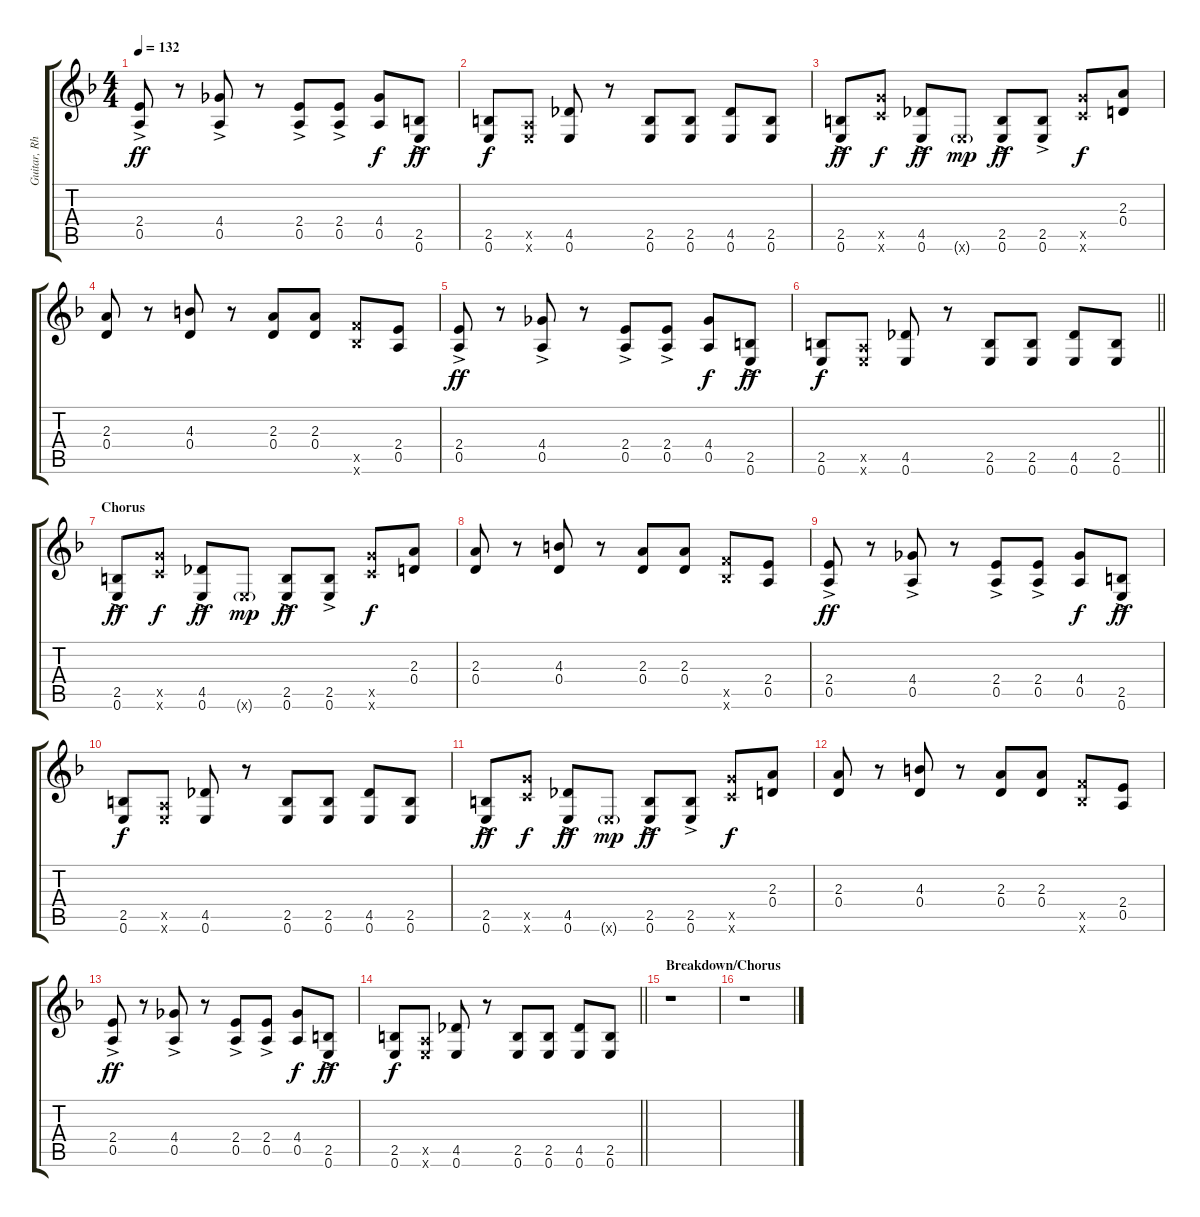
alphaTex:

\track ("Guitar, Rhythm" "Guitar, Rh") {instrument overdrivenguitar}
\staff {score tabs}
\tuning (E4 B3 G3 D3 A2 E2) {hide}
\ts (4 4)
\tempo 132
\clef g2
\ks f
(2.4{ac} 0.5{ac}).8{dy ff} r.8 (4.4{ac} 0.5{ac}).8 r.8 (2.4{ac} 0.5{ac}).8 (2.4{ac} 0.5{ac}).8 (4.4 0.5).8{dy f} (2.5{ac} 0.6{ac}).8{dy ff} |
(2.5 0.6).8{dy f} (0.5{x} 0.6{x}).8 (4.5 0.6).8 r.8 (2.5 0.6).8 (2.5 0.6).8 (4.5 0.6).8 (2.5 0.6).8 |
(2.5{ac} 0.6{ac}).8{dy ff} (10.5{x} 8.6{x}).8{dy f} (4.5{ac} 0.6{ac}).8{dy ff} 0.6{g x}.8{dy mp} (2.5{ac} 0.6{ac}).8{dy ff} (2.5{ac} 0.6{ac}).8 (10.5{x} 8.6{x}).8{dy f} (2.3 0.4).8 |
(2.3 0.4).8 r.8 (4.3 0.4).8 r.8 (2.3 0.4).8 (2.3 0.4).8 (8.5{x} 6.6{x}).8 (2.4 0.5).8 |
(2.4{ac} 0.5{ac}).8{dy ff} r.8 (4.4{ac} 0.5{ac}).8 r.8 (2.4{ac} 0.5{ac}).8 (2.4{ac} 0.5{ac}).8 (4.4 0.5).8{dy f} (2.5{ac} 0.6{ac}).8{dy ff} |
\barLineRight lightlight
(2.5 0.6).8{dy f} (0.5{x} 0.6{x}).8 (4.5 0.6).8 r.8 (2.5 0.6).8 (2.5 0.6).8 (4.5 0.6).8 (2.5 0.6).8 |
\section ("" "Chorus")
(2.5{ac} 0.6{ac}).8{dy ff} (10.5{x} 8.6{x}).8{dy f} (4.5{ac} 0.6{ac}).8{dy ff} 0.6{g x}.8{dy mp} (2.5{ac} 0.6{ac}).8{dy ff} (2.5{ac} 0.6{ac}).8 (10.5{x} 8.6{x}).8{dy f} (2.3 0.4).8 |
(2.3 0.4).8 r.8 (4.3 0.4).8 r.8 (2.3 0.4).8 (2.3 0.4).8 (8.5{x} 6.6{x}).8 (2.4 0.5).8 |
(2.4{ac} 0.5{ac}).8{dy ff} r.8 (4.4{ac} 0.5{ac}).8 r.8 (2.4{ac} 0.5{ac}).8 (2.4{ac} 0.5{ac}).8 (4.4 0.5).8{dy f} (2.5{ac} 0.6{ac}).8{dy ff} |
(2.5 0.6).8{dy f} (0.5{x} 0.6{x}).8 (4.5 0.6).8 r.8 (2.5 0.6).8 (2.5 0.6).8 (4.5 0.6).8 (2.5 0.6).8 |
(2.5{ac} 0.6{ac}).8{dy ff} (10.5{x} 8.6{x}).8{dy f} (4.5{ac} 0.6{ac}).8{dy ff} 0.6{g x}.8{dy mp} (2.5{ac} 0.6{ac}).8{dy ff} (2.5{ac} 0.6{ac}).8 (10.5{x} 8.6{x}).8{dy f} (2.3 0.4).8 |
(2.3 0.4).8 r.8 (4.3 0.4).8 r.8 (2.3 0.4).8 (2.3 0.4).8 (8.5{x} 6.6{x}).8 (2.4 0.5).8 |
(2.4{ac} 0.5{ac}).8{dy ff} r.8 (4.4{ac} 0.5{ac}).8 r.8 (2.4{ac} 0.5{ac}).8 (2.4{ac} 0.5{ac}).8 (4.4 0.5).8{dy f} (2.5{ac} 0.6{ac}).8{dy ff} |
\barLineRight lightlight
(2.5 0.6).8{dy f} (0.5{x} 0.6{x}).8 (4.5 0.6).8 r.8 (2.5 0.6).8 (2.5 0.6).8 (4.5 0.6).8 (2.5 0.6).8 |
\section ("" "Breakdown/Chorus")
r.1 |
r.1
